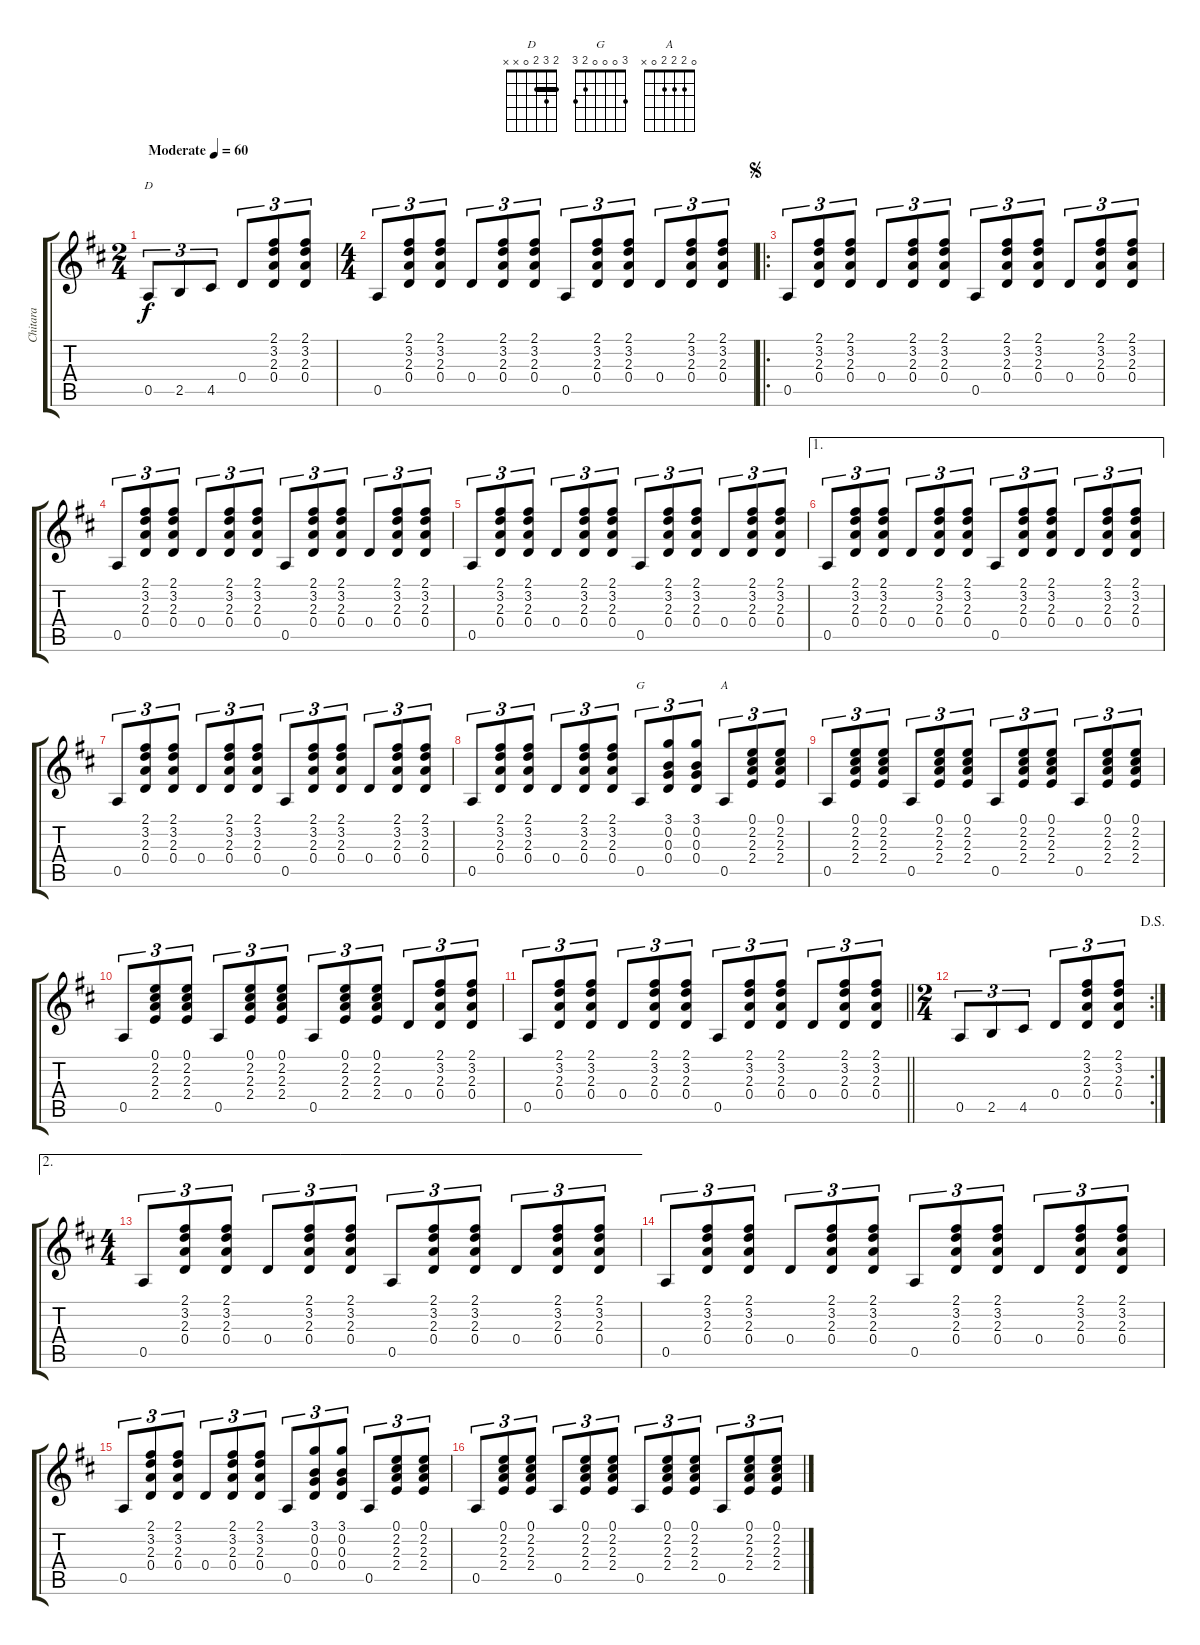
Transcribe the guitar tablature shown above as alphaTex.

\track ("Chitara" "Chitara") {instrument acousticguitarsteel}
\staff {score tabs}
\tuning (E4 B3 G3 D3 A2 E2) {hide}
\chord ("D" 2 3 2 0 x x) {barre 2}
\chord ("G" 3 0 0 0 2 3)
\chord ("A" 0 2 2 2 0 x)
\ts (2 4)
\tempo (60 "Moderate")
\clef g2
\ks d
0.5.8{tu (3 2) ch "D" dy f instrument acousticguitarsteel} 2.5.8{tu (3 2)} 4.5.8{tu (3 2)} 0.4.8{tu (3 2)} (2.1 3.2 2.3 0.4).8{tu (3 2)} (2.1 3.2 2.3 0.4).8{tu (3 2)} |
\ts (4 4)
0.5.8{tu (3 2)} (2.1 3.2 2.3 0.4).8{tu (3 2)} (2.1 3.2 2.3 0.4).8{tu (3 2)} 0.4.8{tu (3 2)} (2.1 3.2 2.3 0.4).8{tu (3 2)} (2.1 3.2 2.3 0.4).8{tu (3 2)} 0.5.8{tu (3 2)} (2.1 3.2 2.3 0.4).8{tu (3 2)} (2.1 3.2 2.3 0.4).8{tu (3 2)} 0.4.8{tu (3 2)} (2.1 3.2 2.3 0.4).8{tu (3 2)} (2.1 3.2 2.3 0.4).8{tu (3 2)} |
\ro
\jump segno
0.5.8{tu (3 2)} (2.1 3.2 2.3 0.4).8{tu (3 2)} (2.1 3.2 2.3 0.4).8{tu (3 2)} 0.4.8{tu (3 2)} (2.1 3.2 2.3 0.4).8{tu (3 2)} (2.1 3.2 2.3 0.4).8{tu (3 2)} 0.5.8{tu (3 2)} (2.1 3.2 2.3 0.4).8{tu (3 2)} (2.1 3.2 2.3 0.4).8{tu (3 2)} 0.4.8{tu (3 2)} (2.1 3.2 2.3 0.4).8{tu (3 2)} (2.1 3.2 2.3 0.4).8{tu (3 2)} |
0.5.8{tu (3 2)} (2.1 3.2 2.3 0.4).8{tu (3 2)} (2.1 3.2 2.3 0.4).8{tu (3 2)} 0.4.8{tu (3 2)} (2.1 3.2 2.3 0.4).8{tu (3 2)} (2.1 3.2 2.3 0.4).8{tu (3 2)} 0.5.8{tu (3 2)} (2.1 3.2 2.3 0.4).8{tu (3 2)} (2.1 3.2 2.3 0.4).8{tu (3 2)} 0.4.8{tu (3 2)} (2.1 3.2 2.3 0.4).8{tu (3 2)} (2.1 3.2 2.3 0.4).8{tu (3 2)} |
0.5.8{tu (3 2)} (2.1 3.2 2.3 0.4).8{tu (3 2)} (2.1 3.2 2.3 0.4).8{tu (3 2)} 0.4.8{tu (3 2)} (2.1 3.2 2.3 0.4).8{tu (3 2)} (2.1 3.2 2.3 0.4).8{tu (3 2)} 0.5.8{tu (3 2)} (2.1 3.2 2.3 0.4).8{tu (3 2)} (2.1 3.2 2.3 0.4).8{tu (3 2)} 0.4.8{tu (3 2)} (2.1 3.2 2.3 0.4).8{tu (3 2)} (2.1 3.2 2.3 0.4).8{tu (3 2)} |
\ae 1
0.5.8{tu (3 2)} (2.1 3.2 2.3 0.4).8{tu (3 2)} (2.1 3.2 2.3 0.4).8{tu (3 2)} 0.4.8{tu (3 2)} (2.1 3.2 2.3 0.4).8{tu (3 2)} (2.1 3.2 2.3 0.4).8{tu (3 2)} 0.5.8{tu (3 2)} (2.1 3.2 2.3 0.4).8{tu (3 2)} (2.1 3.2 2.3 0.4).8{tu (3 2)} 0.4.8{tu (3 2)} (2.1 3.2 2.3 0.4).8{tu (3 2)} (2.1 3.2 2.3 0.4).8{tu (3 2)} |
0.5.8{tu (3 2)} (2.1 3.2 2.3 0.4).8{tu (3 2)} (2.1 3.2 2.3 0.4).8{tu (3 2)} 0.4.8{tu (3 2)} (2.1 3.2 2.3 0.4).8{tu (3 2)} (2.1 3.2 2.3 0.4).8{tu (3 2)} 0.5.8{tu (3 2)} (2.1 3.2 2.3 0.4).8{tu (3 2)} (2.1 3.2 2.3 0.4).8{tu (3 2)} 0.4.8{tu (3 2)} (2.1 3.2 2.3 0.4).8{tu (3 2)} (2.1 3.2 2.3 0.4).8{tu (3 2)} |
0.5.8{tu (3 2)} (2.1 3.2 2.3 0.4).8{tu (3 2)} (2.1 3.2 2.3 0.4).8{tu (3 2)} 0.4.8{tu (3 2)} (2.1 3.2 2.3 0.4).8{tu (3 2)} (2.1 3.2 2.3 0.4).8{tu (3 2)} 0.5.8{tu (3 2) ch "G"} (3.1 0.2 0.3 0.4).8{tu (3 2)} (3.1 0.2 0.3 0.4).8{tu (3 2)} 0.5.8{tu (3 2) ch "A"} (0.1 2.2 2.3 2.4).8{tu (3 2)} (0.1 2.2 2.3 2.4).8{tu (3 2)} |
0.5.8{tu (3 2)} (0.1 2.2 2.3 2.4).8{tu (3 2)} (0.1 2.2 2.3 2.4).8{tu (3 2)} 0.5.8{tu (3 2)} (0.1 2.2 2.3 2.4).8{tu (3 2)} (0.1 2.2 2.3 2.4).8{tu (3 2)} 0.5.8{tu (3 2)} (0.1 2.2 2.3 2.4).8{tu (3 2)} (0.1 2.2 2.3 2.4).8{tu (3 2)} 0.5.8{tu (3 2)} (0.1 2.2 2.3 2.4).8{tu (3 2)} (0.1 2.2 2.3 2.4).8{tu (3 2)} |
0.5.8{tu (3 2)} (0.1 2.2 2.3 2.4).8{tu (3 2)} (0.1 2.2 2.3 2.4).8{tu (3 2)} 0.5.8{tu (3 2)} (0.1 2.2 2.3 2.4).8{tu (3 2)} (0.1 2.2 2.3 2.4).8{tu (3 2)} 0.5.8{tu (3 2)} (0.1 2.2 2.3 2.4).8{tu (3 2)} (0.1 2.2 2.3 2.4).8{tu (3 2)} 0.4.8{tu (3 2)} (2.1 3.2 2.3 0.4).8{tu (3 2)} (2.1 3.2 2.3 0.4).8{tu (3 2)} |
\barLineRight lightlight
0.5.8{tu (3 2)} (2.1 3.2 2.3 0.4).8{tu (3 2)} (2.1 3.2 2.3 0.4).8{tu (3 2)} 0.4.8{tu (3 2)} (2.1 3.2 2.3 0.4).8{tu (3 2)} (2.1 3.2 2.3 0.4).8{tu (3 2)} 0.5.8{tu (3 2)} (2.1 3.2 2.3 0.4).8{tu (3 2)} (2.1 3.2 2.3 0.4).8{tu (3 2)} 0.4.8{tu (3 2)} (2.1 3.2 2.3 0.4).8{tu (3 2)} (2.1 3.2 2.3 0.4).8{tu (3 2)} |
\rc 2
\ts (2 4)
\jump dalsegno
0.5.8{tu (3 2)} 2.5.8{tu (3 2)} 4.5.8{tu (3 2)} 0.4.8{tu (3 2)} (2.1 3.2 2.3 0.4).8{tu (3 2)} (2.1 3.2 2.3 0.4).8{tu (3 2)} |
\ae 2
\ts (4 4)
0.5.8{tu (3 2)} (2.1 3.2 2.3 0.4).8{tu (3 2)} (2.1 3.2 2.3 0.4).8{tu (3 2)} 0.4.8{tu (3 2)} (2.1 3.2 2.3 0.4).8{tu (3 2)} (2.1 3.2 2.3 0.4).8{tu (3 2)} 0.5.8{tu (3 2)} (2.1 3.2 2.3 0.4).8{tu (3 2)} (2.1 3.2 2.3 0.4).8{tu (3 2)} 0.4.8{tu (3 2)} (2.1 3.2 2.3 0.4).8{tu (3 2)} (2.1 3.2 2.3 0.4).8{tu (3 2)} |
0.5.8{tu (3 2)} (2.1 3.2 2.3 0.4).8{tu (3 2)} (2.1 3.2 2.3 0.4).8{tu (3 2)} 0.4.8{tu (3 2)} (2.1 3.2 2.3 0.4).8{tu (3 2)} (2.1 3.2 2.3 0.4).8{tu (3 2)} 0.5.8{tu (3 2)} (2.1 3.2 2.3 0.4).8{tu (3 2)} (2.1 3.2 2.3 0.4).8{tu (3 2)} 0.4.8{tu (3 2)} (2.1 3.2 2.3 0.4).8{tu (3 2)} (2.1 3.2 2.3 0.4).8{tu (3 2)} |
0.5.8{tu (3 2)} (2.1 3.2 2.3 0.4).8{tu (3 2)} (2.1 3.2 2.3 0.4).8{tu (3 2)} 0.4.8{tu (3 2)} (2.1 3.2 2.3 0.4).8{tu (3 2)} (2.1 3.2 2.3 0.4).8{tu (3 2)} 0.5.8{tu (3 2)} (3.1 0.2 0.3 0.4).8{tu (3 2)} (3.1 0.2 0.3 0.4).8{tu (3 2)} 0.5.8{tu (3 2)} (0.1 2.2 2.3 2.4).8{tu (3 2)} (0.1 2.2 2.3 2.4).8{tu (3 2)} |
0.5.8{tu (3 2)} (0.1 2.2 2.3 2.4).8{tu (3 2)} (0.1 2.2 2.3 2.4).8{tu (3 2)} 0.5.8{tu (3 2)} (0.1 2.2 2.3 2.4).8{tu (3 2)} (0.1 2.2 2.3 2.4).8{tu (3 2)} 0.5.8{tu (3 2)} (0.1 2.2 2.3 2.4).8{tu (3 2)} (0.1 2.2 2.3 2.4).8{tu (3 2)} 0.5.8{tu (3 2)} (0.1 2.2 2.3 2.4).8{tu (3 2)} (0.1 2.2 2.3 2.4).8{tu (3 2)}
